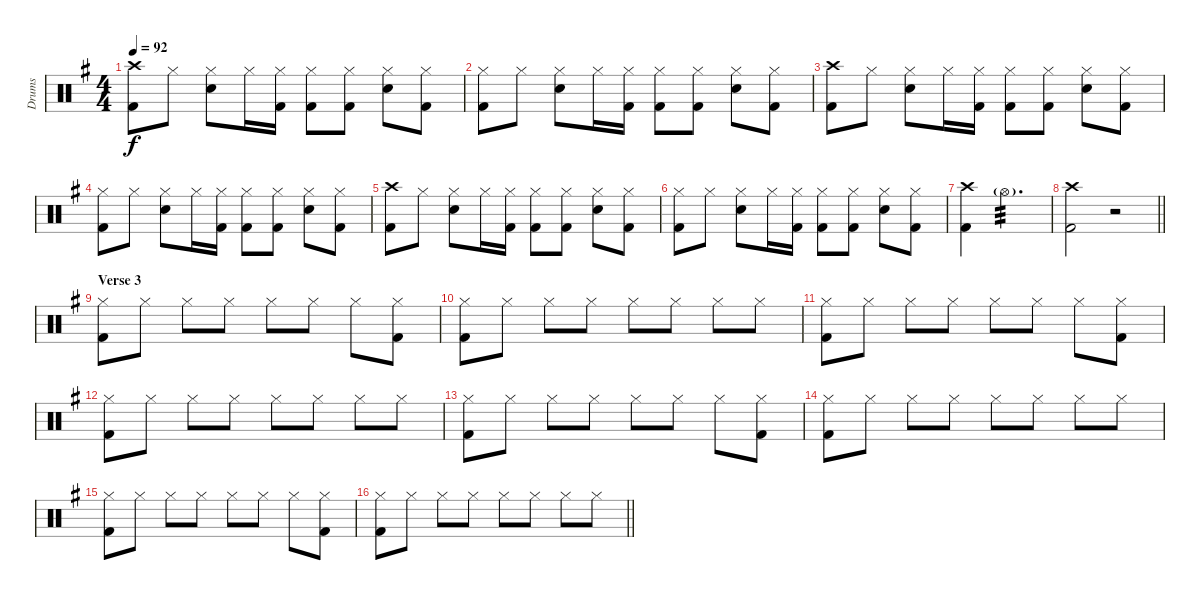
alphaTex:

\track ("Drums" "Drums") {instrument percussion}
\staff {score}
\articulation defaults
\ts (4 4)
\tempo 92
\clef neutral
\ks g
("Crash high (hit)" "Kick (hit) 2").8{dy f} "Hi-Hat (closed)".8 ("Hi-Hat (closed)" "Snare (hit) 2").8 "Hi-Hat (closed)".16 ("Hi-Hat (closed)" "Kick (hit) 2").16 ("Hi-Hat (closed)" "Kick (hit) 2").8 ("Hi-Hat (closed)" "Kick (hit) 2").8 ("Hi-Hat (closed)" "Snare (hit) 2").8 ("Hi-Hat (closed)" "Kick (hit) 2").8 |
("Hi-Hat (closed)" "Kick (hit) 2").8 "Hi-Hat (closed)".8 ("Hi-Hat (closed)" "Snare (hit) 2").8 "Hi-Hat (closed)".16 ("Hi-Hat (closed)" "Kick (hit) 2").16 ("Hi-Hat (closed)" "Kick (hit) 2").8 ("Hi-Hat (closed)" "Kick (hit) 2").8 ("Hi-Hat (closed)" "Snare (hit) 2").8 ("Hi-Hat (closed)" "Kick (hit) 2").8 |
("Crash high (hit)" "Kick (hit) 2").8 "Hi-Hat (closed)".8 ("Hi-Hat (closed)" "Snare (hit) 2").8 "Hi-Hat (closed)".16 ("Hi-Hat (closed)" "Kick (hit) 2").16 ("Hi-Hat (closed)" "Kick (hit) 2").8 ("Hi-Hat (closed)" "Kick (hit) 2").8 ("Hi-Hat (closed)" "Snare (hit) 2").8 ("Hi-Hat (closed)" "Kick (hit) 2").8 |
("Hi-Hat (closed)" "Kick (hit) 2").8 "Hi-Hat (closed)".8 ("Hi-Hat (closed)" "Snare (hit) 2").8 "Hi-Hat (closed)".16 ("Hi-Hat (closed)" "Kick (hit) 2").16 ("Hi-Hat (closed)" "Kick (hit) 2").8 ("Hi-Hat (closed)" "Kick (hit) 2").8 ("Hi-Hat (closed)" "Snare (hit) 2").8 ("Hi-Hat (closed)" "Kick (hit) 2").8 |
("Crash high (hit)" "Kick (hit) 2").8 "Hi-Hat (closed)".8 ("Hi-Hat (closed)" "Snare (hit) 2").8 "Hi-Hat (closed)".16 ("Hi-Hat (closed)" "Kick (hit) 2").16 ("Hi-Hat (closed)" "Kick (hit) 2").8 ("Hi-Hat (closed)" "Kick (hit) 2").8 ("Hi-Hat (closed)" "Snare (hit) 2").8 ("Hi-Hat (closed)" "Kick (hit) 2").8 |
("Hi-Hat (closed)" "Kick (hit) 2").8 "Hi-Hat (closed)".8 ("Hi-Hat (closed)" "Snare (hit) 2").8 "Hi-Hat (closed)".16 ("Hi-Hat (closed)" "Kick (hit) 2").16 ("Hi-Hat (closed)" "Kick (hit) 2").8 ("Hi-Hat (closed)" "Kick (hit) 2").8 ("Hi-Hat (closed)" "Snare (hit) 2").8 ("Hi-Hat (closed)" "Kick (hit) 2").8 |
("Crash high (hit)" "Kick (hit) 2").4 "Hi-Hat (open)"{g}.2{d tp 3} |
\barLineRight lightlight
("Crash high (hit)" "Kick (hit) 2").2 r.2 |
\section ("" "Verse 3")
("Hi-Hat (closed)" "Kick (hit) 2").8 "Hi-Hat (closed)".8 "Hi-Hat (closed)".8 "Hi-Hat (closed)".8 "Hi-Hat (closed)".8 "Hi-Hat (closed)".8 "Hi-Hat (closed)".8 ("Hi-Hat (closed)" "Kick (hit) 2").8 |
("Hi-Hat (closed)" "Kick (hit) 2").8 "Hi-Hat (closed)".8 "Hi-Hat (closed)".8 "Hi-Hat (closed)".8 "Hi-Hat (closed)".8 "Hi-Hat (closed)".8 "Hi-Hat (closed)".8 "Hi-Hat (closed)".8 |
("Hi-Hat (closed)" "Kick (hit) 2").8 "Hi-Hat (closed)".8 "Hi-Hat (closed)".8 "Hi-Hat (closed)".8 "Hi-Hat (closed)".8 "Hi-Hat (closed)".8 "Hi-Hat (closed)".8 ("Hi-Hat (closed)" "Kick (hit) 2").8 |
("Hi-Hat (closed)" "Kick (hit) 2").8 "Hi-Hat (closed)".8 "Hi-Hat (closed)".8 "Hi-Hat (closed)".8 "Hi-Hat (closed)".8 "Hi-Hat (closed)".8 "Hi-Hat (closed)".8 "Hi-Hat (closed)".8 |
("Hi-Hat (closed)" "Kick (hit) 2").8 "Hi-Hat (closed)".8 "Hi-Hat (closed)".8 "Hi-Hat (closed)".8 "Hi-Hat (closed)".8 "Hi-Hat (closed)".8 "Hi-Hat (closed)".8 ("Hi-Hat (closed)" "Kick (hit) 2").8 |
("Hi-Hat (closed)" "Kick (hit) 2").8 "Hi-Hat (closed)".8 "Hi-Hat (closed)".8 "Hi-Hat (closed)".8 "Hi-Hat (closed)".8 "Hi-Hat (closed)".8 "Hi-Hat (closed)".8 "Hi-Hat (closed)".8 |
("Hi-Hat (closed)" "Kick (hit) 2").8 "Hi-Hat (closed)".8 "Hi-Hat (closed)".8 "Hi-Hat (closed)".8 "Hi-Hat (closed)".8 "Hi-Hat (closed)".8 "Hi-Hat (closed)".8 ("Hi-Hat (closed)" "Kick (hit) 2").8 |
\barLineRight lightlight
("Hi-Hat (closed)" "Kick (hit) 2").8 "Hi-Hat (closed)".8 "Hi-Hat (closed)".8 "Hi-Hat (closed)".8 "Hi-Hat (closed)".8 "Hi-Hat (closed)".8 "Hi-Hat (closed)".8 "Hi-Hat (closed)".8
